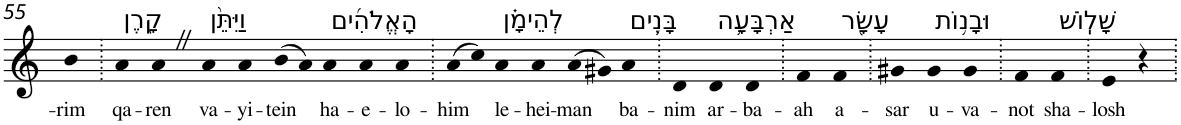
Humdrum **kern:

**kern	**text
*part1	*part1
*staff1	*staff1
*I"Piano	*
*I'Pno	*
!!LO:PB:g=z
*clefG2	*
*k[]	*
=55	=55
!	!LO:LY:b
4b	-rim
=56.	=56.
!LO:TX:a:t=קָ֑רֶן	!
!	!LO:LY:b
4a	qa-
!	!LO:LY:b
4aZ	-ren
!LO:TX:a:t=וַיִּתֵּ֨ן	!
!	!LO:LY:b
4a	va-
!	!LO:LY:b
4a	-yi-
!	!LO:LY:b
(>8b	-tein
8a)	.
!LO:TX:a:t=הָאֱלֹהִ֜ים	!
!	!LO:LY:b
4a	ha-
!	!LO:LY:b
4a	-e-
!	!LO:LY:b
4a	-lo-
=57.	=57.
!	!LO:LY:b
(>8a	-him
8cc)	.
!LO:TX:a:t=לְהֵימָ֗ן	!
!	!LO:LY:b
4a	le-
!	!LO:LY:b
4a	-hei-
!	!LO:LY:b
(>8a	-man
8g#X)	.
!LO:TX:a:t=בָּנִ֛ים	!
!	!LO:LY:b
4a	ba-
=58.	=58.
!	!LO:LY:b
4d	-nim
!LO:TX:a:t=אַרְבָּעָ֥ה	!
!	!LO:LY:b
4d	ar-
!	!LO:LY:b
4d	-ba-
=59.	=59.
!	!LO:LY:b
4f	-ah
!LO:TX:a:t=עָשָׂ֖ר	!
!	!LO:LY:b
4f	a-
=60.	=60.
!	!LO:LY:b
4g#X	-sar
!LO:TX:a:t=וּבָנ֥וֹת	!
!	!LO:LY:b
4g#	u-
!	!LO:LY:b
4g#	-va-
=61.	=61.
!	!LO:LY:b
4f	-not
!LO:TX:a:t=שָׁלֽוֹשׁ	!
!	!LO:LY:b
4f	sha-
=62.	=62.
!	!LO:LY:b
4e	-losh
4r	.
=.	=.
*-	*-
